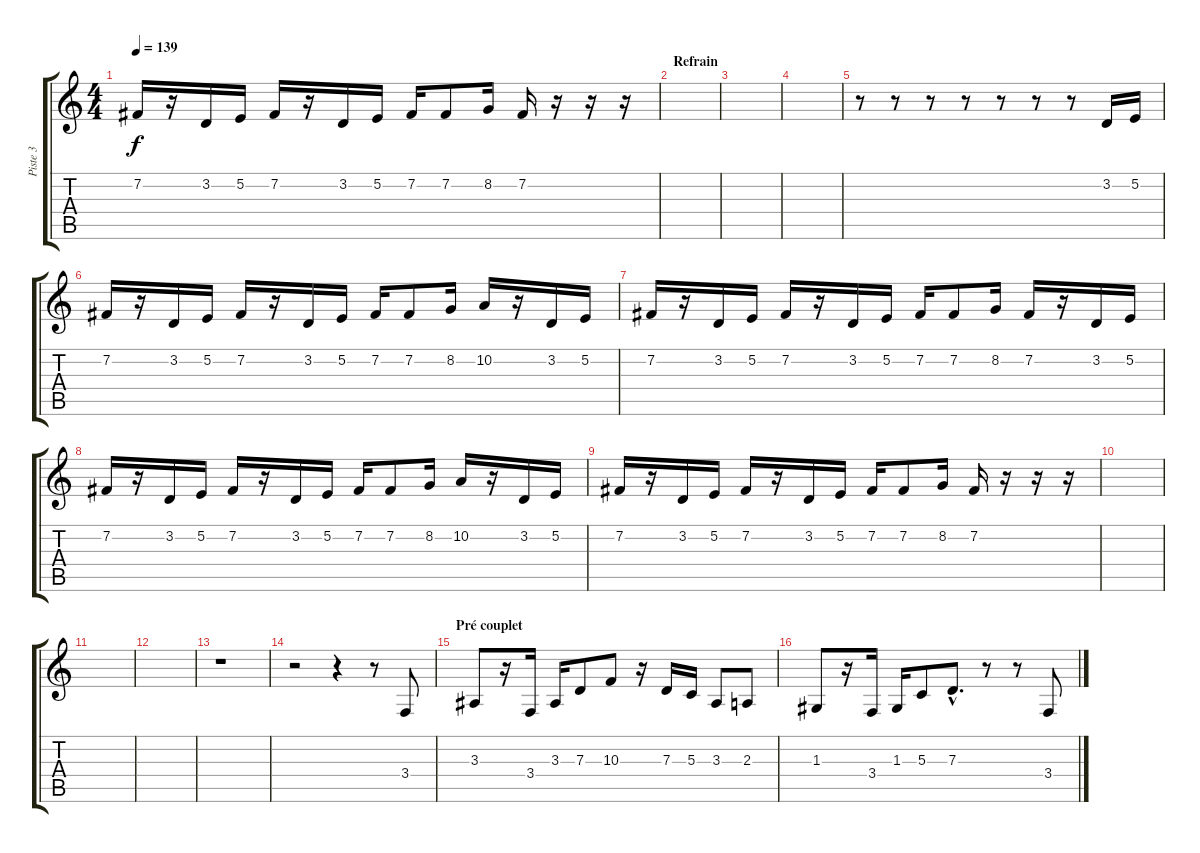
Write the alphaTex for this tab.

\track ("Piste 3" "Piste 3") {instrument altosax}
\staff {score tabs}
\tuning (E4 B3 G3 D3 A2 E2) {hide}
\ts (4 4)
\tempo 139
\clef g2
\ks c
7.2.16{dy f} r.16 3.2.16 5.2.16 7.2.16 r.16 3.2.16 5.2.16 7.2.16 7.2.8 8.2.16 7.2.16 r.16 r.16 r.16 |
\section ("" "Refrain")
|
|
|
r.8 r.8 r.8 r.8 r.8 r.8 r.8 3.2.16 5.2.16 |
7.2.16 r.16 3.2.16 5.2.16 7.2.16 r.16 3.2.16 5.2.16 7.2.16 7.2.8 8.2.16 10.2.16 r.16 3.2.16 5.2.16 |
7.2.16 r.16 3.2.16 5.2.16 7.2.16 r.16 3.2.16 5.2.16 7.2.16 7.2.8 8.2.16 7.2.16 r.16 3.2.16 5.2.16 |
7.2.16 r.16 3.2.16 5.2.16 7.2.16 r.16 3.2.16 5.2.16 7.2.16 7.2.8 8.2.16 10.2.16 r.16 3.2.16 5.2.16 |
7.2.16 r.16 3.2.16 5.2.16 7.2.16 r.16 3.2.16 5.2.16 7.2.16 7.2.8 8.2.16 7.2.16 r.16 r.16 r.16 |
|
|
|
r.1 |
r.2 r.4 r.8 3.4.8 |
\section ("" "Pré couplet")
3.3.8 r.16 3.4.16 3.3.16 7.3.8 10.3.8 r.16 7.3.16 5.3.16 3.3.8 2.3.8 |
1.3.8 r.16 3.4.16 1.3.16 5.3.8 7.3{hac}.8{d} r.8 r.8 3.4.8
